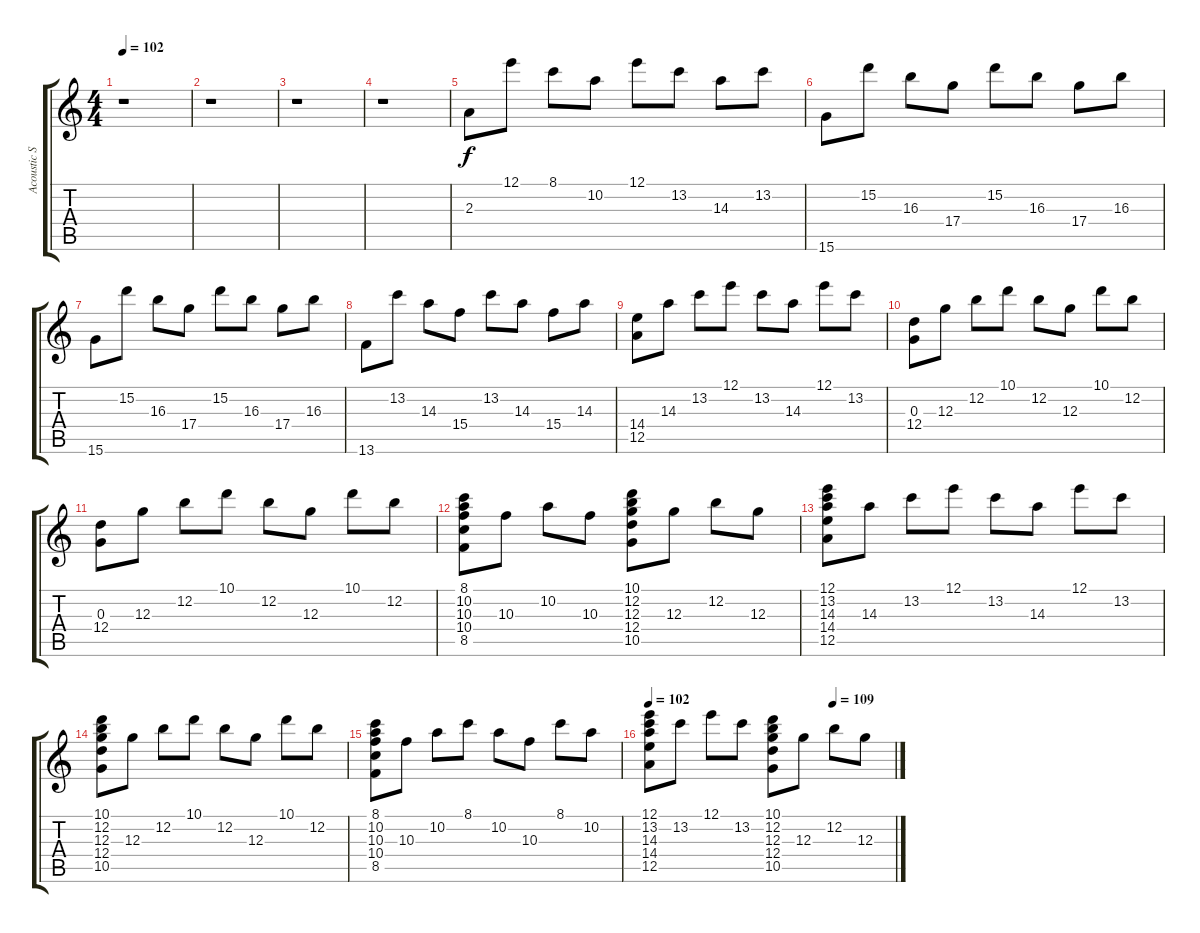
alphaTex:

\track ("Acoustic Steel" "Acoustic S") {instrument acousticguitarsteel}
\staff {score tabs}
\tuning (E4 B3 G3 D3 A2 E2) {hide}
\ts (4 4)
\tempo 102
\clef g2
\ks c
r.1{dy f} |
r.1 |
r.1 |
r.1 |
2.3.8{volume 8 balance 8} 12.1.8 8.1.8 10.2.8 12.1.8 13.2.8 14.3.8 13.2.8 |
15.6.8 15.2.8 16.3.8 17.4.8 15.2.8 16.3.8 17.4.8 16.3.8 |
15.6.8 15.2.8 16.3.8 17.4.8 15.2.8 16.3.8 17.4.8 16.3.8 |
13.6.8 13.2.8 14.3.8 15.4.8 13.2.8 14.3.8 15.4.8 14.3.8 |
(14.4 12.5).8 14.3.8 13.2.8 12.1.8 13.2.8 14.3.8 12.1.8 13.2.8 |
(0.3 12.4).8 12.3.8 12.2.8 10.1.8 12.2.8 12.3.8 10.1.8 12.2.8 |
(0.3 12.4).8 12.3.8 12.2.8 10.1.8 12.2.8 12.3.8 10.1.8 12.2.8 |
(8.1 10.2 10.3 10.4 8.5).8 10.3.8 10.2.8 10.3.8 (10.1 12.2 12.3 12.4 10.5).8 12.3.8 12.2.8 12.3.8 |
(12.1 13.2 14.3 14.4 12.5).8 14.3.8 13.2.8 12.1.8 13.2.8 14.3.8 12.1.8 13.2.8 |
(10.1 12.2 12.3 12.4 10.5).8 12.3.8 12.2.8 10.1.8 12.2.8 12.3.8 10.1.8 12.2.8 |
(8.1 10.2 10.3 10.4 8.5).8 10.3.8 10.2.8 8.1.8 10.2.8 10.3.8 8.1.8 10.2.8 |
\tempo 102
\tempo (109 0.75)
(12.1 13.2 14.3 14.4 12.5).8 13.2.8 12.1.8 13.2.8 (10.1 12.2 12.3 12.4 10.5).8 12.3.8 12.2.8 12.3.8
